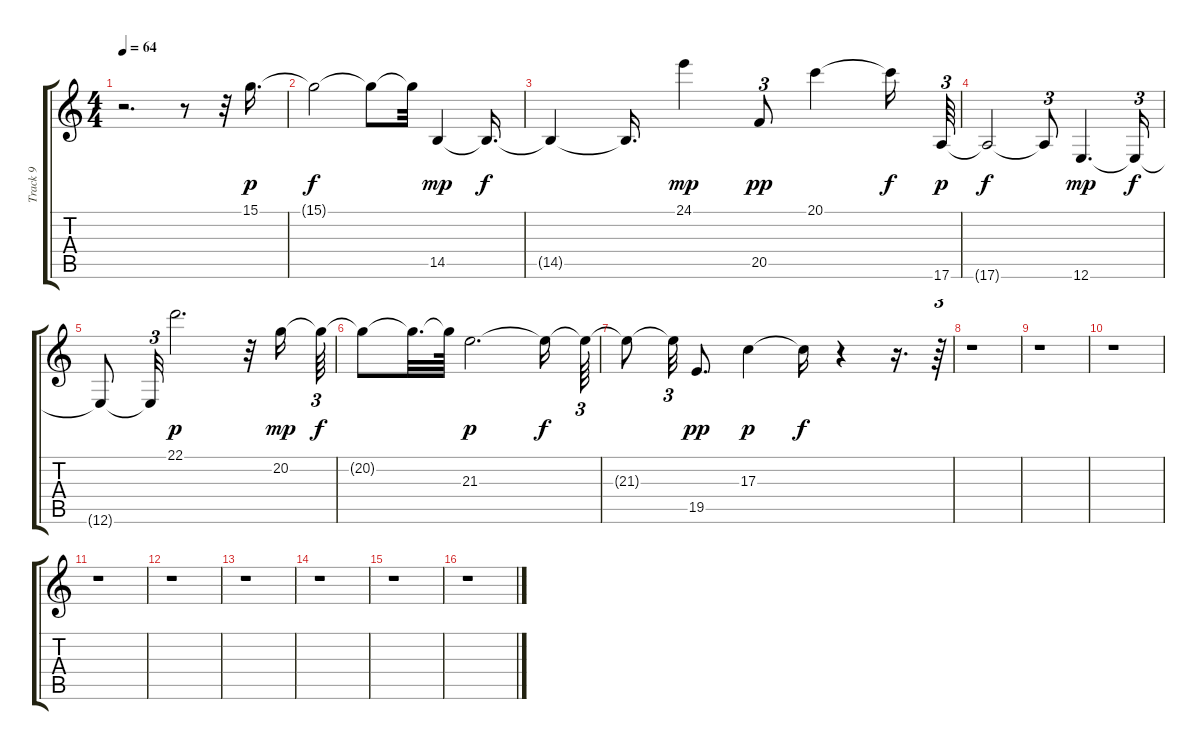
\track ("Track 9" "Track 9") {instrument seashore}
\staff {score tabs}
\tuning (E4 B3 G3 D3 A2 E2) {hide}
\ts (4 4)
\tempo 64
\clef g2
\ks c
r.2{d dy p} r.8 r.32 15.1.16{d} |
15.1{t}.2{dy f} 15.1{t}.8 15.1{t}.32 14.5.4{dy mp} 14.5{t}.16{d dy f} |
14.5{t}.4 14.5{t}.16{d} 24.1.4{dy mp balance 2} 20.5.8{tu (3 2) dy pp} 20.1.4 20.1{t}.16{dy f} 17.6.64{tu (3 2) dy p} |
17.6{t}.2{dy f} 17.6{t}.8{tu (3 2)} 12.6.4{d dy mp} 12.6{t}.16{tu (3 2) dy f} |
12.6{t}.8 12.6{t}.32{tu (3 2)} 22.1.2{d dy p balance 12} r.32 20.2.16{dy mp} 20.2{t}.64{tu (3 2) dy f} |
20.2{t}.8 20.2{t}.32{d} 20.2{t}.64 21.3.2{d dy p} 21.3{t}.16{dy f} 21.3{t}.64{tu (3 2)} |
21.3{t}.8 21.3{t}.32{tu (3 2)} 19.5.8{d dy pp balance 2} 17.3.4{dy p} 17.3{t}.16{dy f} r.4 r.16{d} r.64{tu (3 2)} |
r.1 |
r.1 |
r.1 |
r.1 |
r.1 |
r.1 |
r.1 |
r.1 |
r.1
